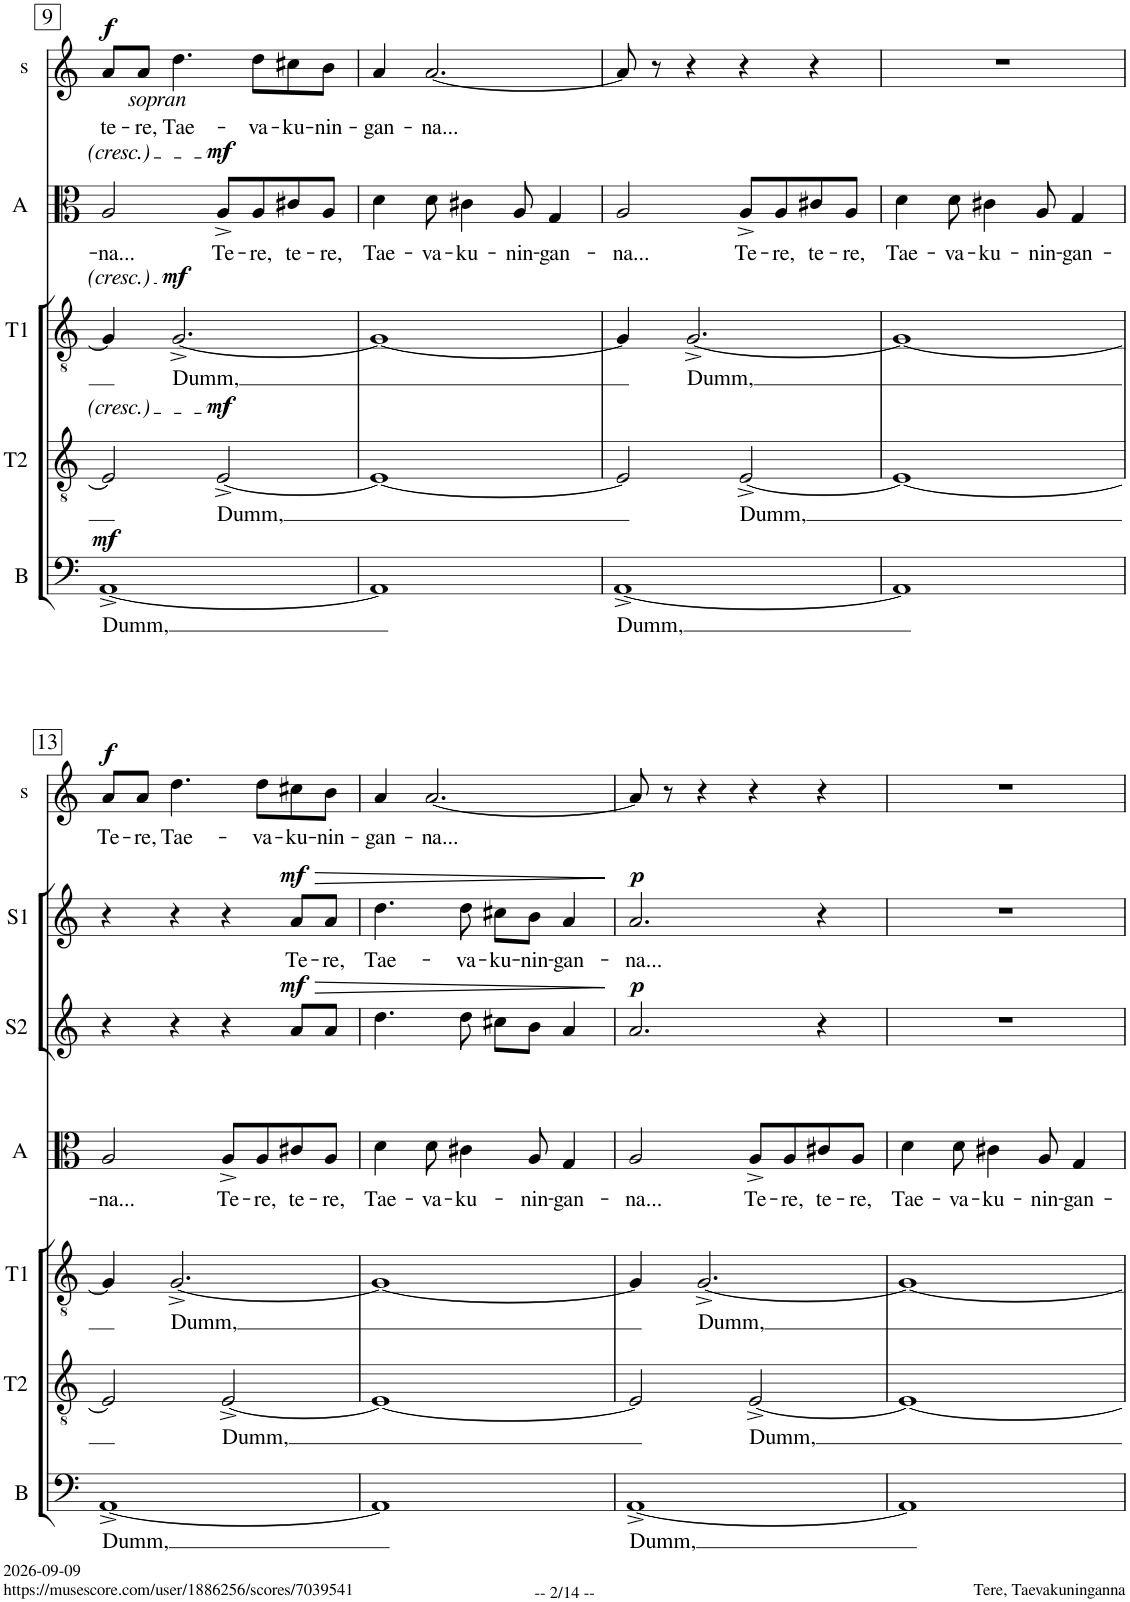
**kern	**text	**dynam	**kern	**text	**dynam	**kern	**text	**dynam	**kern	**text	**dynam	**kern	**text	**dynam	**kern	**text	**dynam	**kern	**text	**dynam
*part7	*part7	*part7	*part6	*part6	*part6	*part5	*part5	*part5	*part4	*part4	*part4	*part3	*part3	*part3	*part2	*part2	*part2	*part1	*part1	*part1
*staff7	*staff7	*staff7	*staff6	*staff6	*staff6	*staff5	*staff5	*staff5	*staff4	*staff4	*staff4	*staff3	*staff3	*staff3	*staff2	*staff2	*staff2	*staff1	*staff1	*staff1
*I"Bass	*	*	*I"Tenor II	*	*	*I"Tenor I	*	*	*I"Alto	*	*	*I"Soprano II	*	*	*I"Soprano I	*	*	*I"Solo	*	*
*I'B	*	*	*I'T2	*	*	*I'T1	*	*	*I'A	*	*	*I'S2	*	*	*I'S1	*	*	*I's	*	*
!!LO:PB:g=z
*clefF4	*	*	*clefGv2	*	*	*clefGv2	*	*	*clefC3	*	*	*clefG2	*	*	*clefG2	*	*	*clefG2	*	*
*	*	*	*	*	*	*	*	*	*Trd1c2	*	*	*	*	*	*	*	*	*	*	*
*k[]	*	*	*k[]	*	*	*k[]	*	*	*k[]	*	*	*k[]	*	*	*k[]	*	*	*k[]	*	*
*M4/4	*	*	*M4/4	*	*	*M4/4	*	*	*M4/4	*	*	*M4/4	*	*	*M4/4	*	*	*M4/4	*	*
=9	=9	=9	=9	=9	=9	=9	=9	=9	=9	=9	=9	=9	=9	=9	=9	=9	=9	=9	=9	=9
!	!	!	!	!	!	!	!	!	!	!	!	!	!	!	!	!	!	!LO:TX:b:i:t=sopran	!	!
!	!LO:LY:b	!LO:DY:a	!	!	!	!	!	!	!	!LO:LY:b	!	!	!	!	!	!	!	!	!LO:LY:b	!LO:DY:a
[1AA^	Dumm,	mf	2E/]	.	.	4G/]	.	.	2A/	-na...	.	1r	.	.	1r	.	.	8a/L	te-	f
!	!	!	!	!	!	!	!	!	!	!	!	!	!	!	!	!	!	!	!LO:LY:b	!
.	.	.	.	.	.	.	.	.	.	.	.	.	.	.	.	.	.	8a/J	-re,	.
!	!	!	!	!	!	!	!LO:LY:b	!LO:DY:a	!	!	!	!	!	!	!	!	!	!	!LO:LY:b	!
.	.	.	.	.	.	[2.G^/	Dumm,	mf	.	.	.	.	.	.	.	.	.	4.dd\	Tae-	.
!	!	!	!	!LO:LY:b	!LO:DY:a	!	!	!	!	!LO:LY:b	!LO:DY:a	!	!	!	!	!	!	!	!	!
.	.	.	[2E^/	Dumm,	mf	.	.	.	8A^/L	Te-	mf	.	.	.	.	.	.	.	.	.
!	!	!	!	!	!	!	!	!	!	!LO:LY:b	!	!	!	!	!	!	!	!	!LO:LY:b	!
.	.	.	.	.	.	.	.	.	8A/	-re,	.	.	.	.	.	.	.	8dd\L	-va-	.
!	!	!	!	!	!	!	!	!	!	!LO:LY:b	!	!	!	!	!	!	!	!	!LO:LY:b	!
.	.	.	.	.	.	.	.	.	8c#X/	te-	.	.	.	.	.	.	.	8cc#X\	-ku-	.
!	!	!	!	!	!	!	!	!	!	!LO:LY:b	!	!	!	!	!	!	!	!	!LO:LY:b	!
.	.	.	.	.	.	.	.	.	8A/J	-re,	.	.	.	.	.	.	.	8b\J	-nin-	.
=10	=10	=10	=10	=10	=10	=10	=10	=10	=10	=10	=10	=10	=10	=10	=10	=10	=10	=10	=10	=10
!	!	!	!	!	!	!	!	!	!	!LO:LY:b	!	!	!	!	!	!	!	!	!LO:LY:b	!
1AA]	.	.	1E_	.	.	1G_	.	.	4d\	Tae-	.	1r	.	.	1r	.	.	4a/	-gan-	.
!	!	!	!	!	!	!	!	!	!	!LO:LY:b	!	!	!	!	!	!	!	!	!LO:LY:b	!
.	.	.	.	.	.	.	.	.	8d\	-va-	.	.	.	.	.	.	.	[2.a/	-na...	.
!	!	!	!	!	!	!	!	!	!	!LO:LY:b	!	!	!	!	!	!	!	!	!	!
.	.	.	.	.	.	.	.	.	4c#X\	-ku-	.	.	.	.	.	.	.	.	.	.
!	!	!	!	!	!	!	!	!	!	!LO:LY:b	!	!	!	!	!	!	!	!	!	!
.	.	.	.	.	.	.	.	.	8A/	-nin-	.	.	.	.	.	.	.	.	.	.
!	!	!	!	!	!	!	!	!	!	!LO:LY:b	!	!	!	!	!	!	!	!	!	!
.	.	.	.	.	.	.	.	.	4G/	-gan-	.	.	.	.	.	.	.	.	.	.
=11	=11	=11	=11	=11	=11	=11	=11	=11	=11	=11	=11	=11	=11	=11	=11	=11	=11	=11	=11	=11
!	!LO:LY:b	!	!	!	!	!	!	!	!	!LO:LY:b	!	!	!	!	!	!	!	!	!	!
[1AA^	Dumm,	.	2E/]	.	.	4G/]	.	.	2A/	-na...	.	1r	.	.	1r	.	.	8a/]	.	.
.	.	.	.	.	.	.	.	.	.	.	.	.	.	.	.	.	.	8r	.	.
!	!	!	!	!	!	!	!LO:LY:b	!	!	!	!	!	!	!	!	!	!	!	!	!
.	.	.	.	.	.	[2.G^/	Dumm,	.	.	.	.	.	.	.	.	.	.	4r	.	.
!	!	!	!	!LO:LY:b	!	!	!	!	!	!LO:LY:b	!	!	!	!	!	!	!	!	!	!
.	.	.	[2E^/	Dumm,	.	.	.	.	8A^/L	Te-	.	.	.	.	.	.	.	4r	.	.
!	!	!	!	!	!	!	!	!	!	!LO:LY:b	!	!	!	!	!	!	!	!	!	!
.	.	.	.	.	.	.	.	.	8A/	-re,	.	.	.	.	.	.	.	.	.	.
!	!	!	!	!	!	!	!	!	!	!LO:LY:b	!	!	!	!	!	!	!	!	!	!
.	.	.	.	.	.	.	.	.	8c#X/	te-	.	.	.	.	.	.	.	4r	.	.
!	!	!	!	!	!	!	!	!	!	!LO:LY:b	!	!	!	!	!	!	!	!	!	!
.	.	.	.	.	.	.	.	.	8A/J	-re,	.	.	.	.	.	.	.	.	.	.
=12	=12	=12	=12	=12	=12	=12	=12	=12	=12	=12	=12	=12	=12	=12	=12	=12	=12	=12	=12	=12
!	!	!	!	!	!	!	!	!	!	!LO:LY:b	!	!	!	!	!	!	!	!	!	!
1AA]	.	.	1E_	.	.	1G_	.	.	4d\	Tae-	.	1r	.	.	1r	.	.	1r	.	.
!	!	!	!	!	!	!	!	!	!	!LO:LY:b	!	!	!	!	!	!	!	!	!	!
.	.	.	.	.	.	.	.	.	8d\	-va-	.	.	.	.	.	.	.	.	.	.
!	!	!	!	!	!	!	!	!	!	!LO:LY:b	!	!	!	!	!	!	!	!	!	!
.	.	.	.	.	.	.	.	.	4c#X\	-ku-	.	.	.	.	.	.	.	.	.	.
!	!	!	!	!	!	!	!	!	!	!LO:LY:b	!	!	!	!	!	!	!	!	!	!
.	.	.	.	.	.	.	.	.	8A/	-nin-	.	.	.	.	.	.	.	.	.	.
!	!	!	!	!	!	!	!	!	!	!LO:LY:b	!	!	!	!	!	!	!	!	!	!
.	.	.	.	.	.	.	.	.	4G/	-gan-	.	.	.	.	.	.	.	.	.	.
!!LO:LB:g=z
=13	=13	=13	=13	=13	=13	=13	=13	=13	=13	=13	=13	=13	=13	=13	=13	=13	=13	=13	=13	=13
!	!LO:LY:b	!	!	!	!	!	!	!	!	!LO:LY:b	!	!	!	!	!	!	!	!	!LO:LY:b	!LO:DY:a
[1AA^	Dumm,	.	2E/]	.	.	4G/]	.	.	2A/	-na...	.	4r	.	.	4r	.	.	8a/L	Te-	f
!	!	!	!	!	!	!	!	!	!	!	!	!	!	!	!	!	!	!	!LO:LY:b	!
.	.	.	.	.	.	.	.	.	.	.	.	.	.	.	.	.	.	8a/J	-re,	.
!	!	!	!	!	!	!	!LO:LY:b	!	!	!	!	!	!	!	!	!	!	!	!LO:LY:b	!
.	.	.	.	.	.	[2.G^/	Dumm,	.	.	.	.	4r	.	.	4r	.	.	4.dd\	Tae-	.
!	!	!	!	!LO:LY:b	!	!	!	!	!	!LO:LY:b	!	!	!	!	!	!	!	!	!	!
.	.	.	[2E^/	Dumm,	.	.	.	.	8A^/L	Te-	.	4r	.	.	4r	.	.	.	.	.
!	!	!	!	!	!	!	!	!	!	!LO:LY:b	!	!	!	!	!	!	!	!	!LO:LY:b	!
.	.	.	.	.	.	.	.	.	8A/	-re,	.	.	.	.	.	.	.	8dd\L	-va-	.
!	!	!	!	!	!	!	!	!	!	!LO:LY:b	!	!	!LO:LY:a	!LO:HP:b	!	!LO:LY:b	!LO:HP:b	!	!LO:LY:b	!
!	!	!	!	!	!	!	!	!	!	!	!	!	!	!LO:DY:n=1:a	!	!	!LO:DY:n=1:a	!	!	!
.	.	.	.	.	.	.	.	.	8c#X/	te-	.	8a/L	Te-	> mf	8a/L	Te-	> mf	8cc#X\	-ku-	.
!	!	!	!	!	!	!	!	!	!	!LO:LY:b	!	!	!LO:LY:a	!	!	!LO:LY:b	!	!	!LO:LY:b	!
.	.	.	.	.	.	.	.	.	8A/J	-re,	.	8a/J	-re,	.	8a/J	-re,	.	8b\J	-nin-	.
=14	=14	=14	=14	=14	=14	=14	=14	=14	=14	=14	=14	=14	=14	=14	=14	=14	=14	=14	=14	=14
!	!	!	!	!	!	!	!	!	!	!LO:LY:b	!	!	!LO:LY:a	!	!	!LO:LY:b	!	!	!LO:LY:b	!
1AA]	.	.	1E_	.	.	1G_	.	.	4d\	Tae-	.	4.dd\	Tae-	.	4.dd\	Tae-	.	4a/	-gan-	.
!	!	!	!	!	!	!	!	!	!	!LO:LY:b	!	!	!	!	!	!	!	!	!LO:LY:b	!
.	.	.	.	.	.	.	.	.	8d\	-va-	.	.	.	.	.	.	.	[2.a/	-na...	.
!	!	!	!	!	!	!	!	!	!	!LO:LY:b	!	!	!LO:LY:a	!	!	!LO:LY:b	!	!	!	!
.	.	.	.	.	.	.	.	.	4c#X\	-ku-	.	8dd\	-va-	.	8dd\	-va-	.	.	.	.
!	!	!	!	!	!	!	!	!	!	!	!	!	!LO:LY:a	!	!	!LO:LY:b	!	!	!	!
.	.	.	.	.	.	.	.	.	.	.	.	8cc#X\L	-ku-	.	8cc#X\L	-ku-	.	.	.	.
!	!	!	!	!	!	!	!	!	!	!LO:LY:b	!	!	!LO:LY:a	!	!	!LO:LY:b	!	!	!	!
.	.	.	.	.	.	.	.	.	8A/	-nin-	.	8b\J	-nin-	.	8b\J	-nin-	.	.	.	.
!	!	!	!	!	!	!	!	!	!	!LO:LY:b	!	!	!LO:LY:a	!	!	!LO:LY:b	!	!	!	!
.	.	.	.	.	.	.	.	.	4G/	-gan-	.	4a/	-gan-	.	4a/	-gan-	.	.	.	.
.	.	.	.	.	.	.	.	.	.	.	.	.	.	]	.	.	]	.	.	.
=15	=15	=15	=15	=15	=15	=15	=15	=15	=15	=15	=15	=15	=15	=15	=15	=15	=15	=15	=15	=15
!	!LO:LY:b	!	!	!	!	!	!	!	!	!LO:LY:b	!	!	!LO:LY:a	!LO:DY:a	!	!LO:LY:b	!LO:DY:a	!	!	!
[1AA^	Dumm,	.	2E/]	.	.	4G/]	.	.	2A/	-na...	.	2.a/	-na...	p	2.a/	-na...	p	8a/]	.	.
.	.	.	.	.	.	.	.	.	.	.	.	.	.	.	.	.	.	8r	.	.
!	!	!	!	!	!	!	!LO:LY:b	!	!	!	!	!	!	!	!	!	!	!	!	!
.	.	.	.	.	.	[2.G^/	Dumm,	.	.	.	.	.	.	.	.	.	.	4r	.	.
!	!	!	!	!LO:LY:b	!	!	!	!	!	!LO:LY:b	!	!	!	!	!	!	!	!	!	!
.	.	.	[2E^/	Dumm,	.	.	.	.	8A^/L	Te-	.	.	.	.	.	.	.	4r	.	.
!	!	!	!	!	!	!	!	!	!	!LO:LY:b	!	!	!	!	!	!	!	!	!	!
.	.	.	.	.	.	.	.	.	8A/	-re,	.	.	.	.	.	.	.	.	.	.
!	!	!	!	!	!	!	!	!	!	!LO:LY:b	!	!	!	!	!	!	!	!	!	!
.	.	.	.	.	.	.	.	.	8c#X/	te-	.	4r	.	.	4r	.	.	4r	.	.
!	!	!	!	!	!	!	!	!	!	!LO:LY:b	!	!	!	!	!	!	!	!	!	!
.	.	.	.	.	.	.	.	.	8A/J	-re,	.	.	.	.	.	.	.	.	.	.
=16	=16	=16	=16	=16	=16	=16	=16	=16	=16	=16	=16	=16	=16	=16	=16	=16	=16	=16	=16	=16
!	!	!	!	!	!	!	!	!	!	!LO:LY:b	!	!	!	!	!	!	!	!	!	!
1AA]	.	.	1E_	.	.	1G_	.	.	4d\	Tae-	.	1r	.	.	1r	.	.	1r	.	.
!	!	!	!	!	!	!	!	!	!	!LO:LY:b	!	!	!	!	!	!	!	!	!	!
.	.	.	.	.	.	.	.	.	8d\	-va-	.	.	.	.	.	.	.	.	.	.
!	!	!	!	!	!	!	!	!	!	!LO:LY:b	!	!	!	!	!	!	!	!	!	!
.	.	.	.	.	.	.	.	.	4c#X\	-ku-	.	.	.	.	.	.	.	.	.	.
!	!	!	!	!	!	!	!	!	!	!LO:LY:b	!	!	!	!	!	!	!	!	!	!
.	.	.	.	.	.	.	.	.	8A/	-nin-	.	.	.	.	.	.	.	.	.	.
!	!	!	!	!	!	!	!	!	!	!LO:LY:b	!	!	!	!	!	!	!	!	!	!
.	.	.	.	.	.	.	.	.	4G/	-gan-	.	.	.	.	.	.	.	.	.	.
=	=	=	=	=	=	=	=	=	=	=	=	=	=	=	=	=	=	=	=	=
*-	*-	*-	*-	*-	*-	*-	*-	*-	*-	*-	*-	*-	*-	*-	*-	*-	*-	*-	*-	*-
